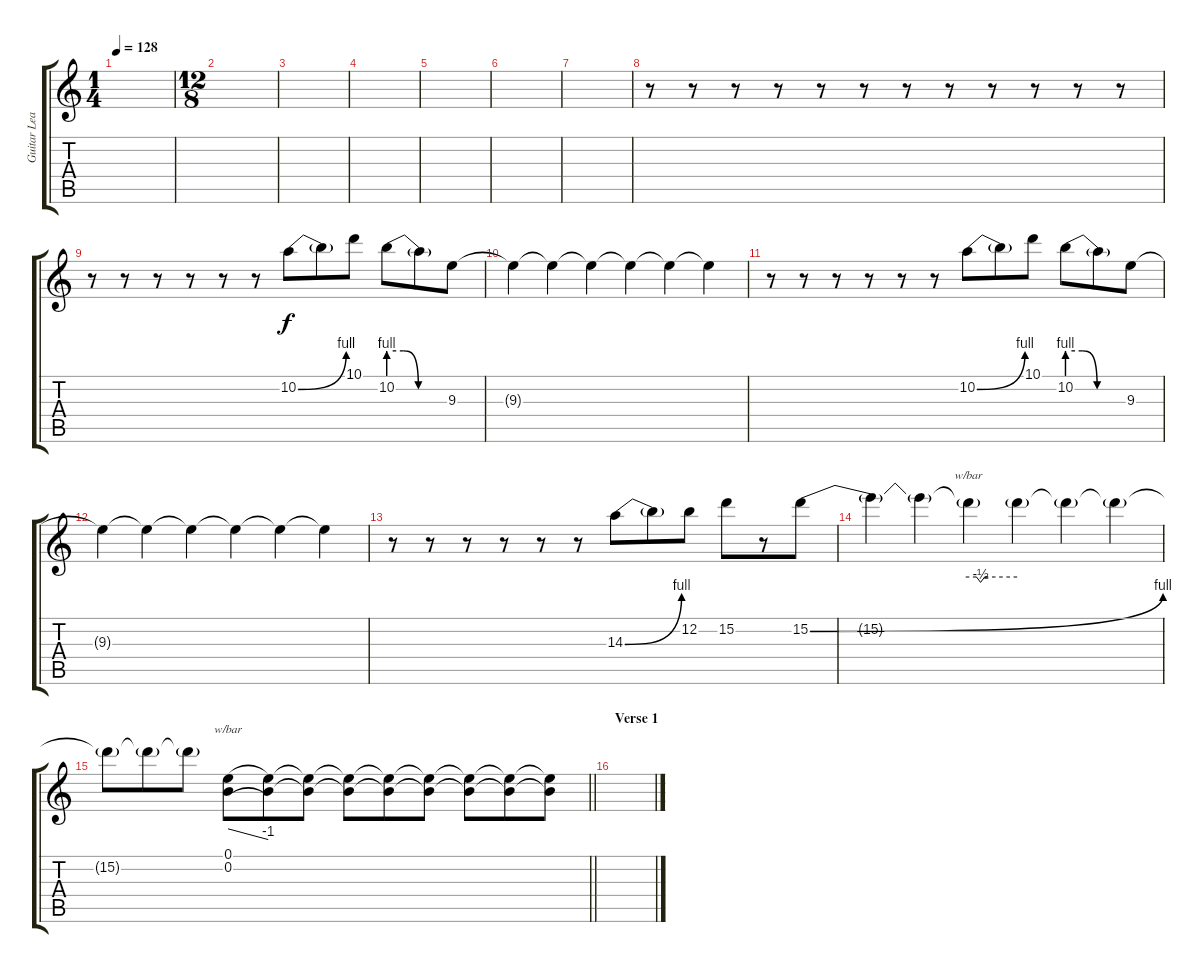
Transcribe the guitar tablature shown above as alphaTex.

\track ("Guitar Leads" "Guitar Lea") {instrument overdrivenguitar}
\staff {score tabs}
\tuning (E4 B3 G3 D3 A2 E2) {hide}
\ts (1 4)
\tempo 128
\clef g2
\ks c
|
\ts (12 8)
|
|
|
|
|
|
r.8 r.8 r.8 r.8 r.8 r.8 r.8 r.8 r.8 r.8 r.8 r.8 |
r.8 r.8 r.8 r.8 r.8 r.8 10.2{be (bend 0 0 60 4)}.8 10.2{t}.8 10.1.8 10.2{be (custom 0 4 15 4 30 0 60 0)}.8 10.2{t}.8 9.3.8 |
9.3{t}.4 9.3{t}.4 9.3{t}.4 9.3{t}.4 9.3{t}.4 9.3{t}.4 |
r.8 r.8 r.8 r.8 r.8 r.8 10.2{be (bend 0 0 60 4)}.8 10.2{t}.8 10.1.8 10.2{be (custom 0 4 15 4 30 0 60 0)}.8 10.2{t}.8 9.3.8 |
9.3{t}.4 9.3{t}.4 9.3{t}.4 9.3{t}.4 9.3{t}.4 9.3{t}.4 |
r.8 r.8 r.8 r.8 r.8 r.8 14.3{be (bend 0 0 60 4)}.8 14.3{t}.8 12.2.8 15.2.8 r.8 15.2{be (bend 0 0 60 4)}.8 |
15.2{t}.4 15.2{t}.4 15.2{t}.4{tbe (custom default 0 0 10 0 15 -2 20 0 24 0 60 0)} 15.2{t}.4 15.2{t}.4 15.2{t}.4 |
\barLineRight lightlight
15.2{t}.8 15.2{t}.8 15.2{t}.8 (0.1 0.2).8{tbe (dive default 0 0 60 -4)} (0.1{t} 0.2{t}).8 (0.1{t} 0.2{t}).8 (0.1{t} 0.2{t}).8 (0.1{t} 0.2{t}).8 (0.1{t} 0.2{t}).8 (0.1{t} 0.2{t}).8 (0.1{t} 0.2{t}).8 (0.1{t} 0.2{t}).8 |
\section ("" "Verse 1")
